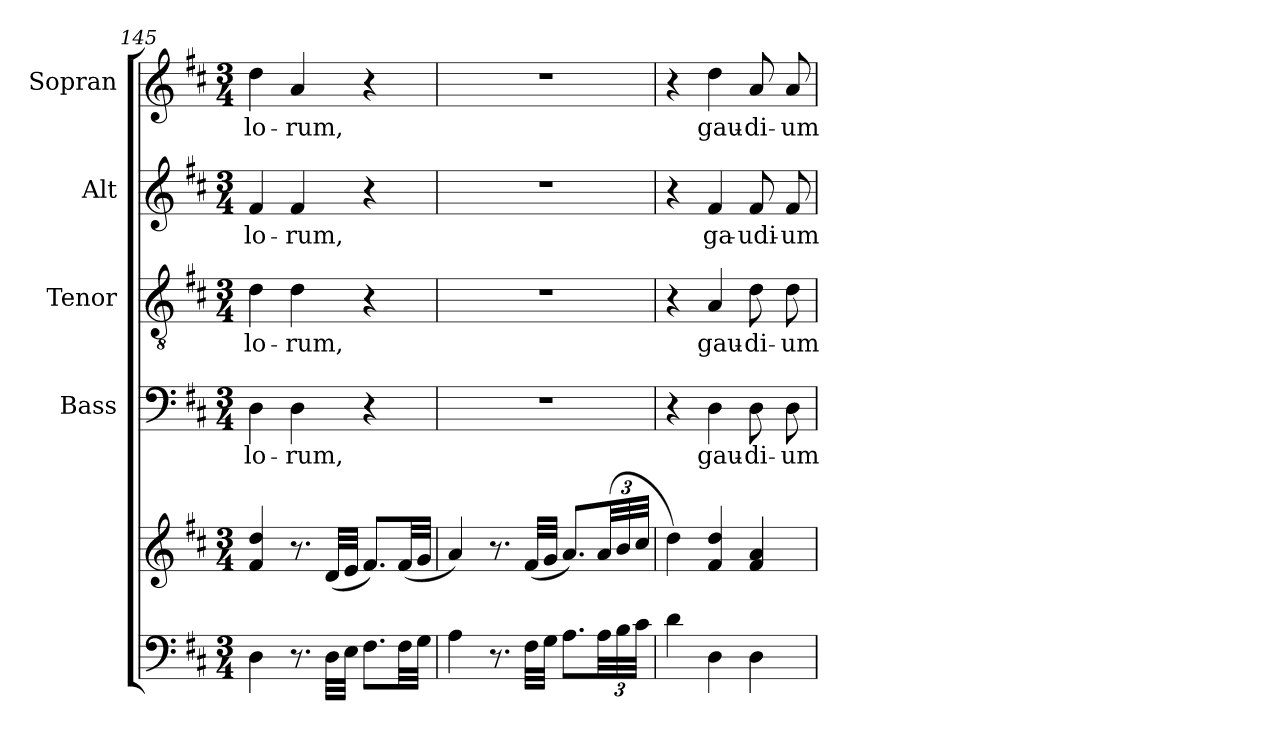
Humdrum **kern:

**kern	**kern	**kern	**text	**kern	**text	**kern	**text	**kern	**text
*part5	*part5	*part4	*part4	*part3	*part3	*part2	*part2	*part1	*part1
*staff6	*staff5	*staff4	*staff4	*staff3	*staff3	*staff2	*staff2	*staff1	*staff1
*	*	*I"Bass	*	*I"Tenor	*	*I"Alt	*	*I"Sopran	*
*	*	*I'B.	*	*I'T.	*	*I'A.	*	*I'S.	*
*clefF4	*clefG2	*clefF4	*	*clefGv2	*	*clefG2	*	*clefG2	*
*k[f#c#]	*k[f#c#]	*k[f#c#]	*	*k[f#c#]	*	*k[f#c#]	*	*k[f#c#]	*
*D:	*D:	*D:	*	*D:	*	*D:	*	*D:	*
*M3/4	*M3/4	*M3/4	*	*M3/4	*	*M3/4	*	*M3/4	*
=145	=145	=145	=145	=145	=145	=145	=145	=145	=145
!	!	!	!LO:LY:b	!	!LO:LY:b	!	!LO:LY:b	!	!LO:LY:b
4D\	4f#/ 4dd/	4D\	-lo-	4d\	-lo-	4f#/	-lo-	4dd\	-lo-
!	!	!	!LO:LY:b	!	!LO:LY:b	!	!LO:LY:b	!	!LO:LY:b
8.r	8.r	4D\	-rum,	4d\	-rum,	4f#/	-rum,	4a/	-rum,
32D\LLL	(<32d/LLL	.	.	.	.	.	.	.	.
32E\JJJ	32e/JJJ	.	.	.	.	.	.	.	.
8.F#\L	8.f#/L)	4r	.	4r	.	4r	.	4r	.
32F#\LL	(<32f#/LL	.	.	.	.	.	.	.	.
32G\JJJ	32g/JJJ	.	.	.	.	.	.	.	.
!!LO:LB:g=z
=146	=146	=146	=146	=146	=146	=146	=146	=146	=146
4A\	4a/)	2.r	.	2.r	.	2.r	.	2.r	.
8.r	8.r	.	.	.	.	.	.	.	.
32F#\LLL	(<32f#/LLL	.	.	.	.	.	.	.	.
32G\JJJ	32g/JJJ	.	.	.	.	.	.	.	.
8.A\L	8.a/L)	.	.	.	.	.	.	.	.
48A\LL	(<48a/LL	.	.	.	.	.	.	.	.
48B\	48b/	.	.	.	.	.	.	.	.
48c#\JJJ	48cc#/JJJ	.	.	.	.	.	.	.	.
=147	=147	=147	=147	=147	=147	=147	=147	=147	=147
4d\	4dd\)	4r	.	4r	.	4r	.	4r	.
!	!	!	!LO:LY:b	!	!LO:LY:b	!	!LO:LY:b	!	!LO:LY:b
4D\	4f#/ 4dd/	4D\	gau-	4A/	gau-	4f#/	ga-	4dd\	gau-
!	!	!	!LO:LY:b	!	!LO:LY:b	!	!LO:LY:b	!	!LO:LY:b
4D\	4f#/ 4a/	8D\	-di-	8d\	-di-	8f#/	-udi-	8a/	-di-
!	!	!	!LO:LY:b	!	!LO:LY:b	!	!LO:LY:b	!	!LO:LY:b
.	.	8D\	-um	8d\	-um	8f#/	-um	8a/	-um
=	=	=	=	=	=	=	=	=	=
*-	*-	*-	*-	*-	*-	*-	*-	*-	*-
